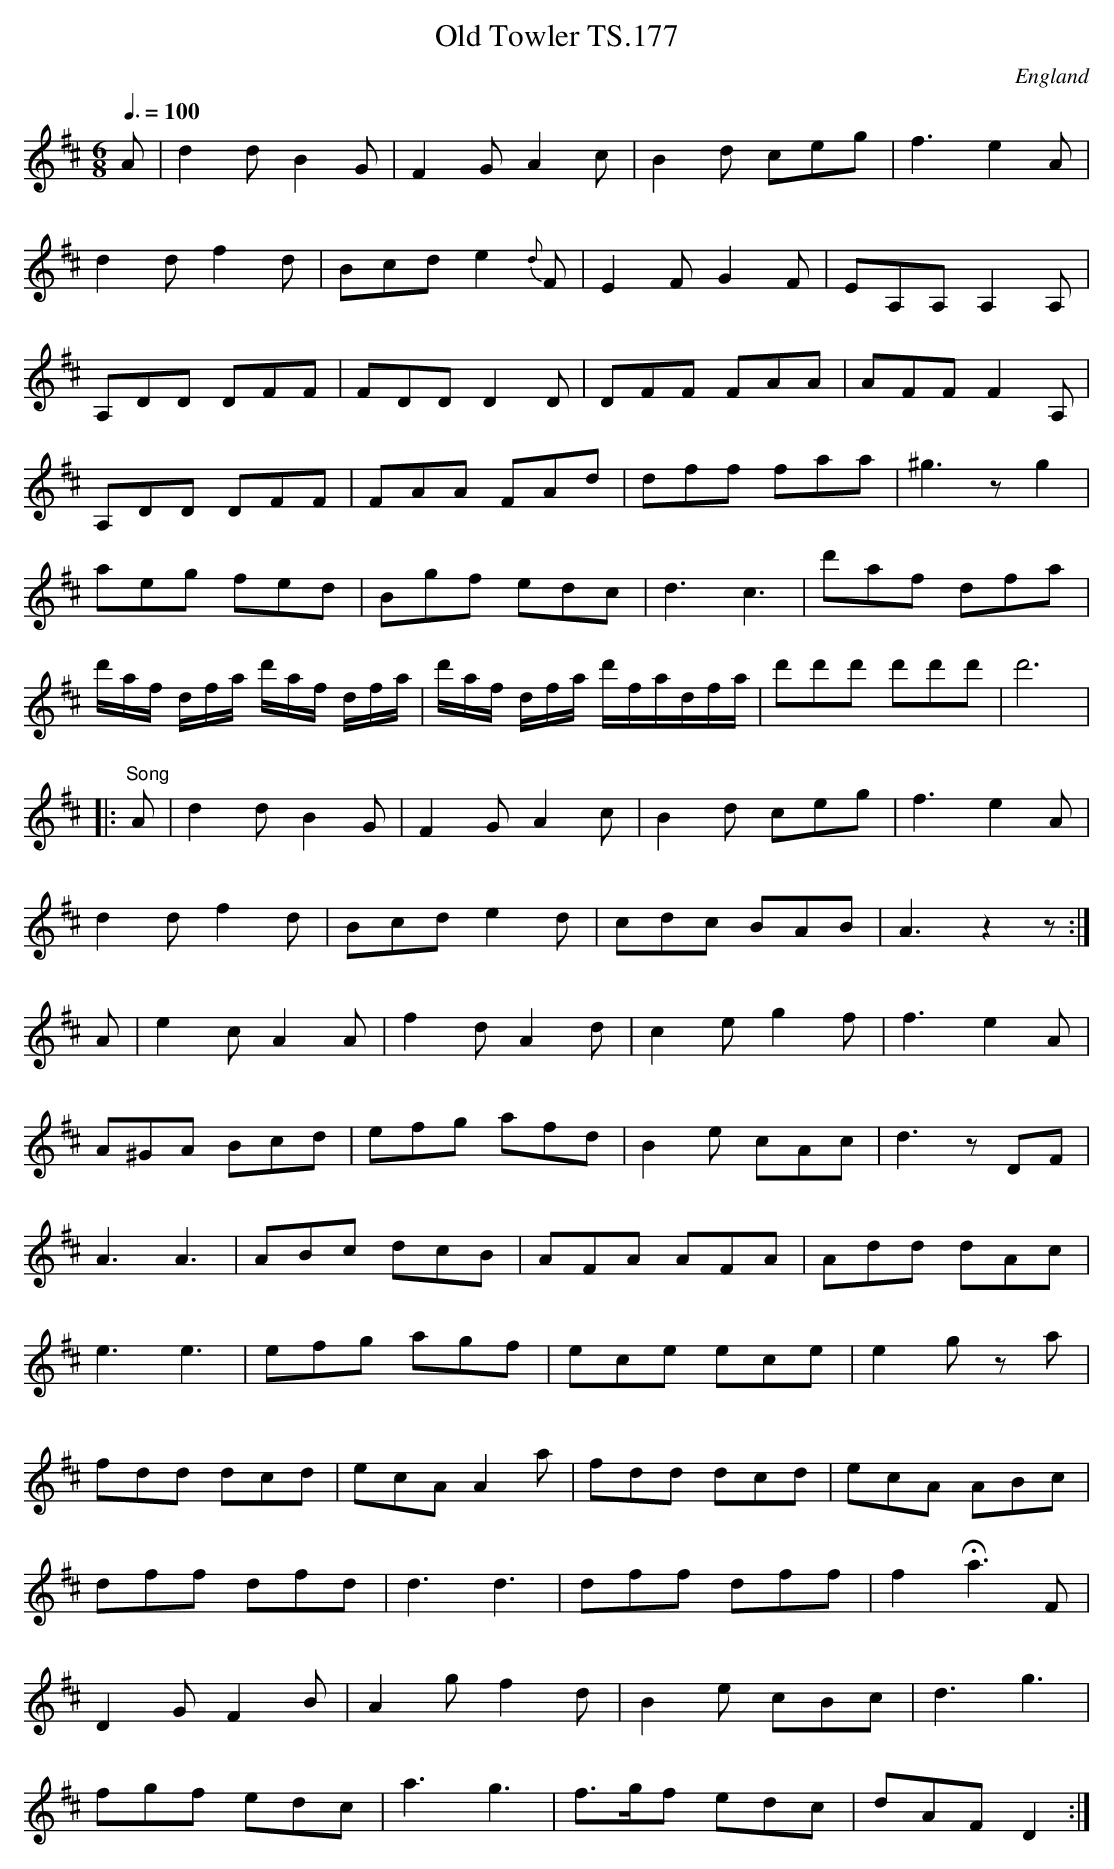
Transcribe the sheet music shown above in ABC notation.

X:1
T:Old Towler TS.177
M:6/8
L:1/8
Q:3/8=100
O:England
notC:William Shield
K:D major
A|d2dB2G|F2GA2c|B2d ceg|f3e2A|!
d2df2d|Bcde2{d}F|E2FG2F|EA,A,A,2A,|!
A,DD DFF|FDDD2D|DFF FAA|AFF F2A,|!
A,DD DFF|FAA FAd|dff faa|^g3zg2|!
aeg fed|Bgf edc|d3c3|d'af dfa|!
d'/a/f/ d/f/a/ d'/a/f/ d/f/a/|d'/a/f/ d/f/a/ d'/f/a/d/f/a/|d'd'd' d'd'd'|d'6|!
|:"Song"A|d2d B2G|F2GA2c|B2d ceg|f3e2A|!
d2df2d|BNcd e2d|cdc BAB|A3z2z:|!
A|e2cA2A|f2dA2d|c2eg2f|f3e2A|!
A^GA Bcd|efg afd|B2e cAc|d3zDF|!
A3A3|ABc dcB|AFA AFA|Add dAc|!
e3e3|efg agf|ece ece|e2gz a|!
fdd dcd|ecAA2a|fdd dcd|ecA ABc|!
dff dfd|d3d3|dff dff|f2Ha3 F|!
D2GF2B|A2gf2d|B2e cBc|d3g3|!
fgf edc|a3g3|f>gf edc|dAFD2:|]
